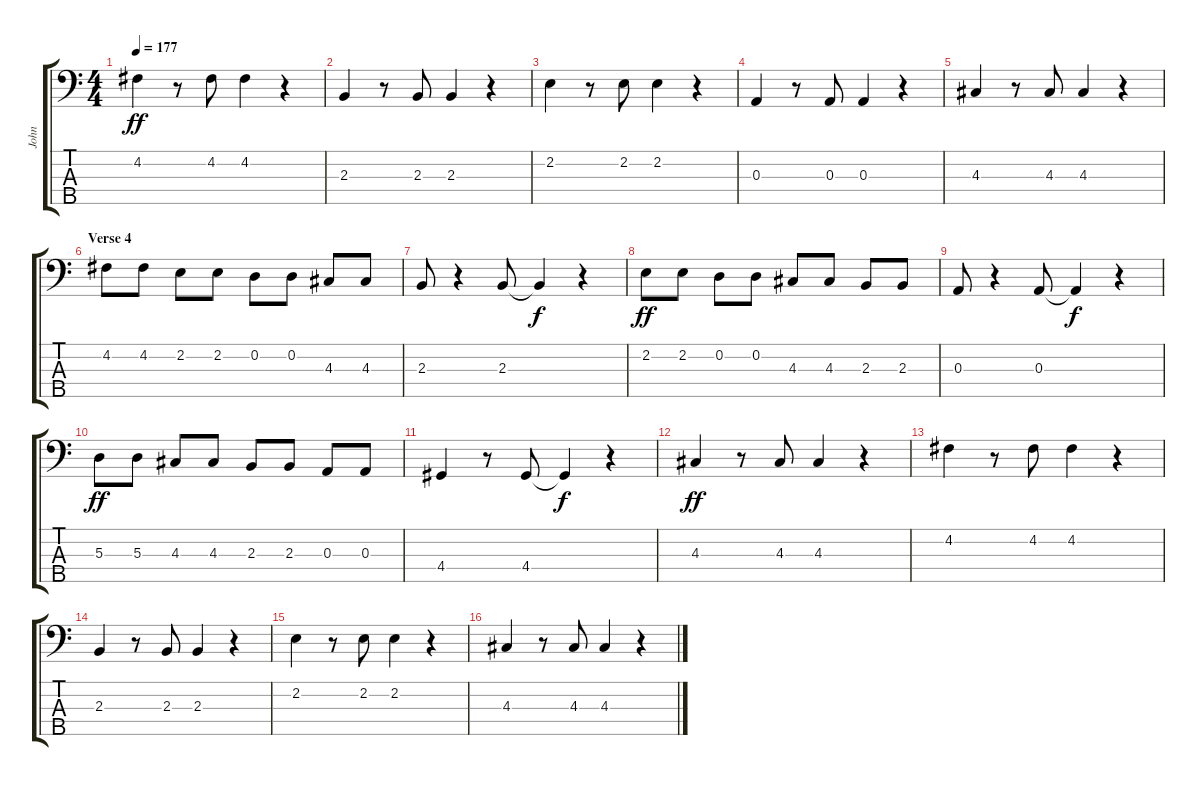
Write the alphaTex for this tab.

\track ("John" "John") {instrument electricbassfinger}
\staff {score tabs}
\tuning (G2 D2 A1 E1 B0) {hide}
\ts (4 4)
\tempo 177
\clef f4
\ks c
4.2.4{dy ff} r.8 4.2.8 4.2.4 r.4 |
2.3.4 r.8 2.3.8 2.3.4 r.4 |
2.2.4 r.8 2.2.8 2.2.4 r.4 |
0.3.4 r.8 0.3.8 0.3.4 r.4 |
4.3.4 r.8 4.3.8 4.3.4 r.4 |
\section ("" "Verse 4")
4.2.8 4.2.8 2.2.8 2.2.8 0.2.8 0.2.8 4.3.8 4.3.8 |
2.3.8 r.4 2.3.8 2.3{t}.4{dy f} r.4 |
2.2.8{dy ff} 2.2.8 0.2.8 0.2.8 4.3.8 4.3.8 2.3.8 2.3.8 |
0.3.8 r.4 0.3.8 0.3{t}.4{dy f} r.4 |
5.3.8{dy ff} 5.3.8 4.3.8 4.3.8 2.3.8 2.3.8 0.3.8 0.3.8 |
4.4.4 r.8 4.4.8 4.4{t}.4{dy f} r.4 |
4.3.4{dy ff} r.8 4.3.8 4.3.4 r.4 |
4.2.4 r.8 4.2.8 4.2.4 r.4 |
2.3.4 r.8 2.3.8 2.3.4 r.4 |
2.2.4 r.8 2.2.8 2.2.4 r.4 |
4.3.4 r.8 4.3.8 4.3.4 r.4
